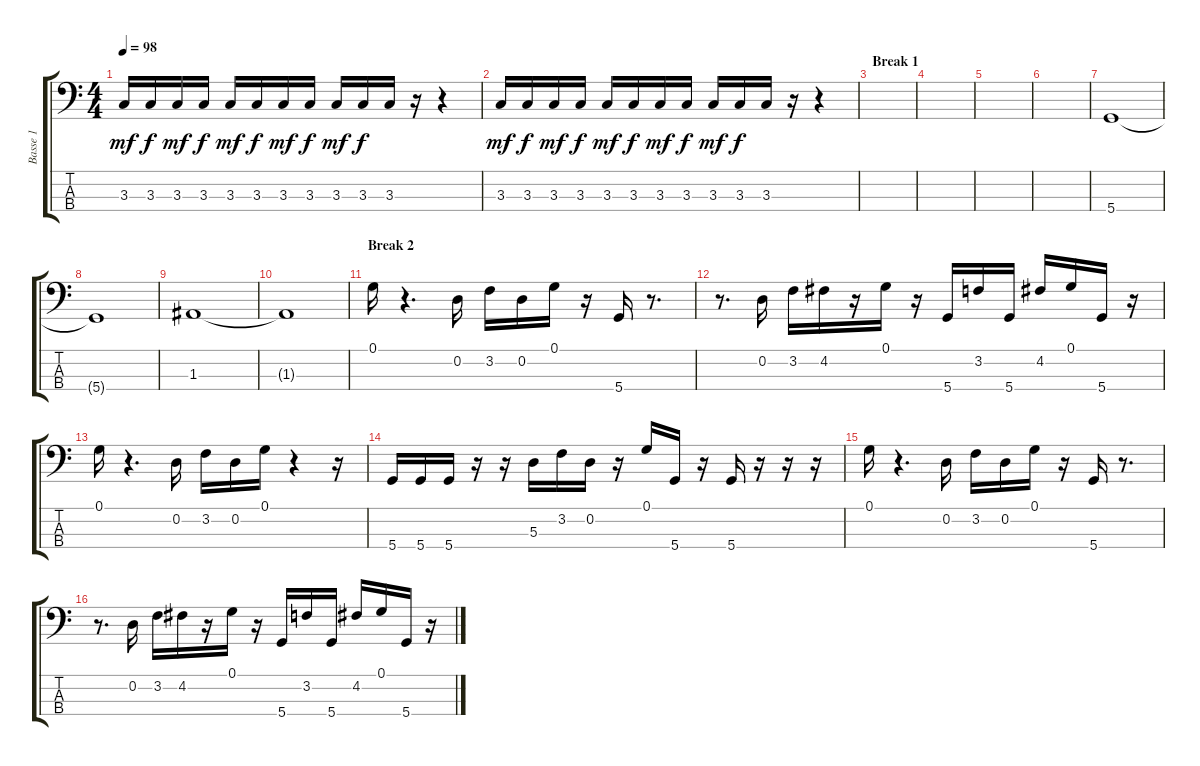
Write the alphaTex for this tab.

\track ("Basse 1" "Basse 1") {instrument electricbassfinger}
\staff {score tabs}
\tuning (G2 D2 A1 D1) {hide}
\ts (4 4)
\tempo 98
\clef f4
\ks c
3.3.16{dy mf} 3.3.16{dy f} 3.3.16{dy mf} 3.3.16{dy f} 3.3.16{dy mf} 3.3.16{dy f} 3.3.16{dy mf} 3.3.16{dy f} 3.3.16{dy mf} 3.3.16{dy f} 3.3.16 r.16 r.4 |
3.3.16{dy mf} 3.3.16{dy f} 3.3.16{dy mf} 3.3.16{dy f} 3.3.16{dy mf} 3.3.16{dy f} 3.3.16{dy mf} 3.3.16{dy f} 3.3.16{dy mf} 3.3.16{dy f} 3.3.16 r.16 r.4 |
\section ("" "Break 1")
|
|
|
|
5.4.1 |
5.4{t}.1 |
1.3.1 |
1.3{t}.1 |
\section ("" "Break 2")
0.1.16{instrument slapbass2} r.4{d} 0.2.16 3.2.16 0.2.16 0.1.16 r.16 5.4.16 r.8{d} |
r.8{d} 0.2.16 3.2.16 4.2.16 r.16 0.1.16 r.16 5.4.16 3.2.16 5.4.16 4.2.16 0.1.16 5.4.16 r.16 |
0.1.16 r.4{d} 0.2.16 3.2.16 0.2.16 0.1.16 r.4 r.16 |
5.4.16 5.4.16 5.4.16 r.16 r.16 5.3.16 3.2.16 0.2.16 r.16 0.1.16 5.4.16 r.16 5.4.16 r.16 r.16 r.16 |
0.1.16 r.4{d} 0.2.16 3.2.16 0.2.16 0.1.16 r.16 5.4.16 r.8{d} |
r.8{d} 0.2.16 3.2.16 4.2.16 r.16 0.1.16 r.16 5.4.16 3.2.16 5.4.16 4.2.16 0.1.16 5.4.16 r.16
